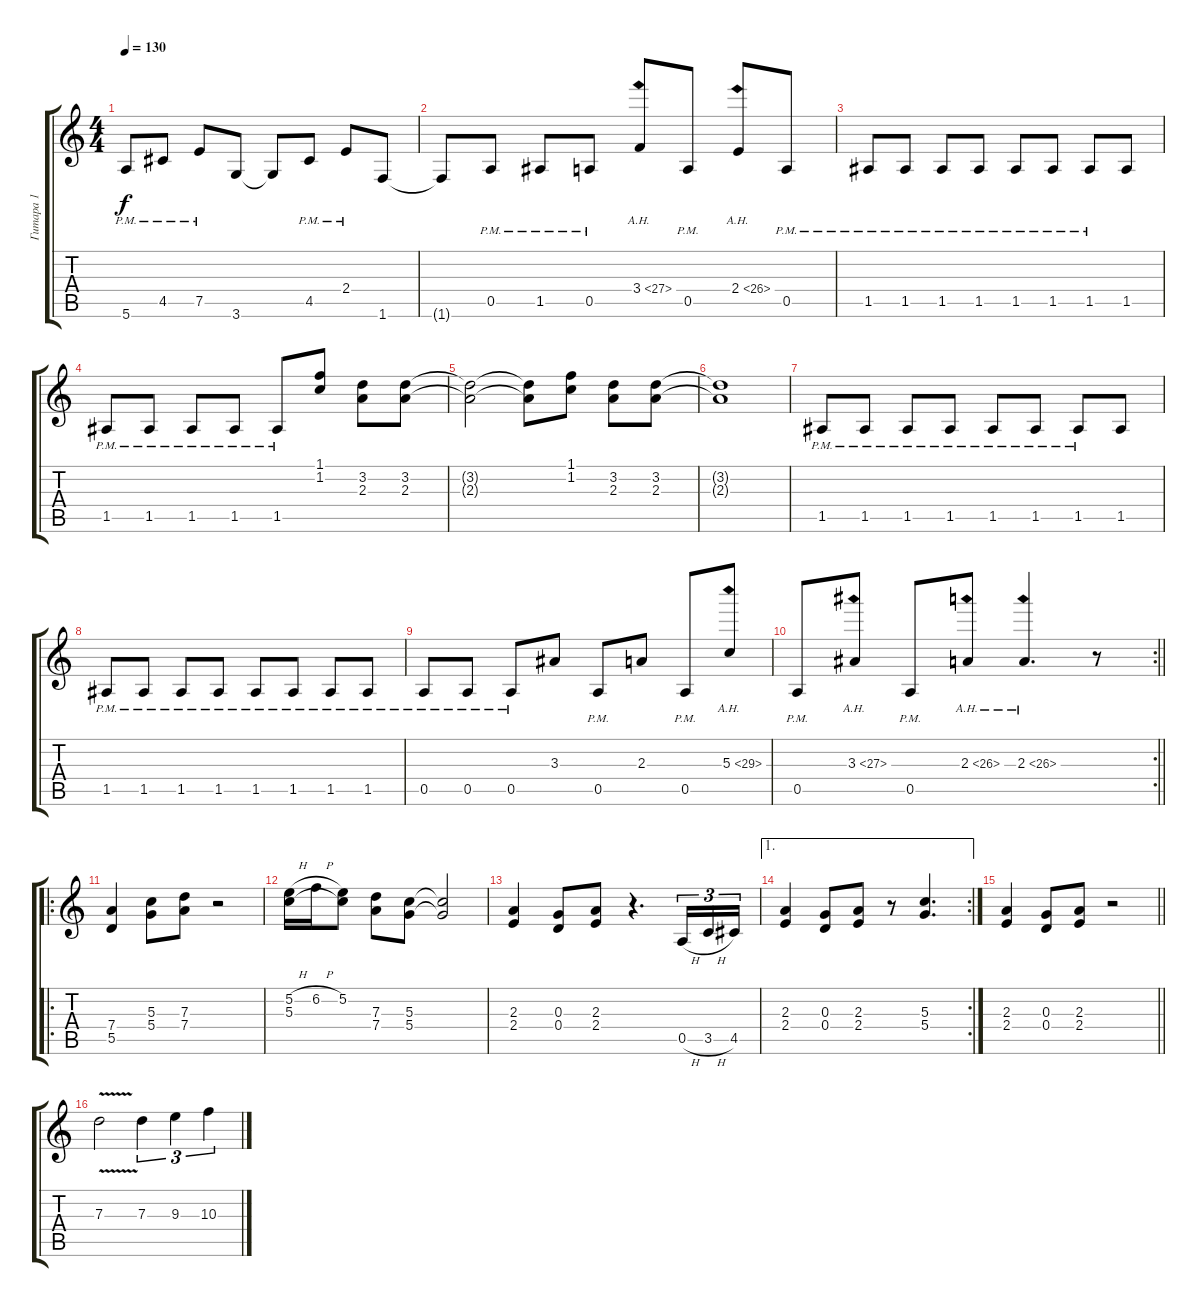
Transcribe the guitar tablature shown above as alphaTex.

\track ("Гитара 1" "Гитара 1") {instrument distortionguitar}
\staff {score tabs}
\tuning (E4 B3 G3 D3 A2 E2) {hide}
\ts (4 4)
\tempo 130
\clef g2
\ks c
5.6{pm}.8{dy f} 4.5{pm}.8 7.5{pm}.8 3.6.8 3.6{t}.8 4.5{pm}.8 2.4{pm}.8 1.6.8 |
1.6{t}.8 0.5{pm}.8 1.5{pm}.8 0.5{pm}.8 3.4{ah 24}.8 0.5{pm}.8 2.4{ah 24}.8 0.5{pm}.8 |
1.5{pm}.8 1.5{pm}.8 1.5{pm}.8 1.5{pm}.8 1.5{pm}.8 1.5{pm}.8 1.5{pm}.8 1.5.8 |
1.5{pm}.8 1.5{pm}.8 1.5{pm}.8 1.5{pm}.8 1.5{pm}.8 (1.1 1.2).8 (3.2 2.3).8 (3.2 2.3).8 |
(3.2{t} 2.3{t}).2 (3.2{t} 2.3{t}).8 (1.1 1.2).8 (3.2 2.3).8 (3.2 2.3).8 |
(3.2{t} 2.3{t}).1 |
1.5{pm}.8 1.5{pm}.8 1.5{pm}.8 1.5{pm}.8 1.5{pm}.8 1.5{pm}.8 1.5{pm}.8 1.5.8 |
1.5{pm}.8 1.5{pm}.8 1.5{pm}.8 1.5{pm}.8 1.5{pm}.8 1.5{pm}.8 1.5{pm}.8 1.5{pm}.8 |
0.5{pm}.8 0.5{pm}.8 0.5{pm}.8 3.3.8 0.5{pm}.8 2.3.8 0.5{pm}.8 5.3{ah 24}.8 |
\rc 2
\barLineRight lightlight
0.5{pm}.8 3.3{ah 24}.8 0.5{pm}.8 2.3{ah 24}.8 2.3{ah 24}.4{d} r.8 |
\ro
\section ("" "")
(7.4 5.5).4 (5.3 5.4).8 (7.3 7.4).8 r.2 |
(5.2{h} 5.3).16 6.2{h}.16 (5.2 5.3{t}).8 (7.3 7.4).8 (5.3 5.4).8 (5.3{t} 5.4{t}).2 |
(2.3 2.4).4 (0.3 0.4).8 (2.3 2.4).8 r.4{d} 0.5{h}.16{tu (3 2)} 3.5{h}.16{tu (3 2)} 4.5.16{tu (3 2)} |
\ae 1
\rc 2
(2.3 2.4).4 (0.3 0.4).8 (2.3 2.4).8 r.8 (5.3 5.4).4{d} |
\barLineRight lightlight
(2.3 2.4).4 (0.3 0.4).8 (2.3 2.4).8 r.2 |
\section ("" "")
7.3{v}.2 7.3.4{tu (3 2)} 9.3.4{tu (3 2)} 10.3.4{tu (3 2)}
